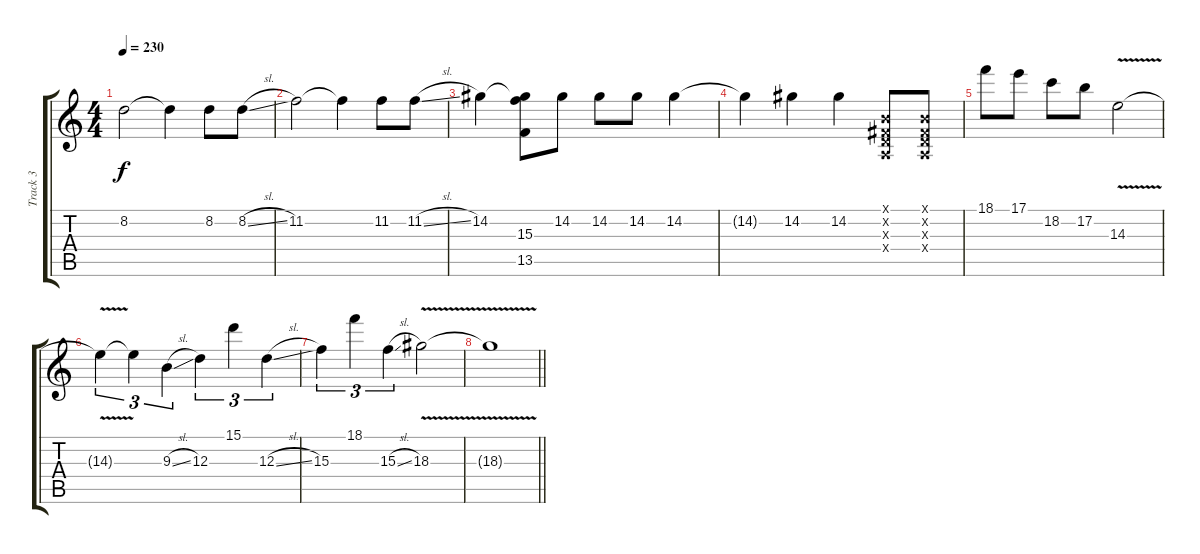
\track ("Track 3" "Track 3") {instrument distortionguitar}
\staff {score tabs}
\tuning (B3 Gb3 D3 A2 E2 B1) {hide}
\ts (4 4)
\tempo 230
\clef g2
\ks c
8.2.2{dy f} 8.2{t}.4 8.2.8 8.2{sl}.8 |
11.2.2 11.2{t}.4 11.2.8 11.2{sl}.8 |
14.2.4 (14.2{t} 15.3 13.5).8 14.2.8 14.2.8 14.2.8 14.2.4 |
14.2{t}.4 14.2.4 14.2.4 (0.1{x} 0.2{x} 0.3{x} 0.4{x}).8 (0.1{x} 0.2{x} 0.3{x} 0.4{x}).8 |
18.1.8 17.1.8 18.2.8 17.2.8 14.3{v}.2 |
14.3{t}.4{tu (3 2)} 14.3{t}.4{tu (3 2)} 9.3{sl}.4{tu (3 2)} 12.3.4{tu (3 2)} 15.1.4{tu (3 2)} 12.3{sl}.4{tu (3 2)} |
15.3.4{tu (3 2)} 18.1.4{tu (3 2)} 15.3{sl}.4{tu (3 2)} 18.3{v}.2 |
\barLineRight lightlight
18.3{t}.1
